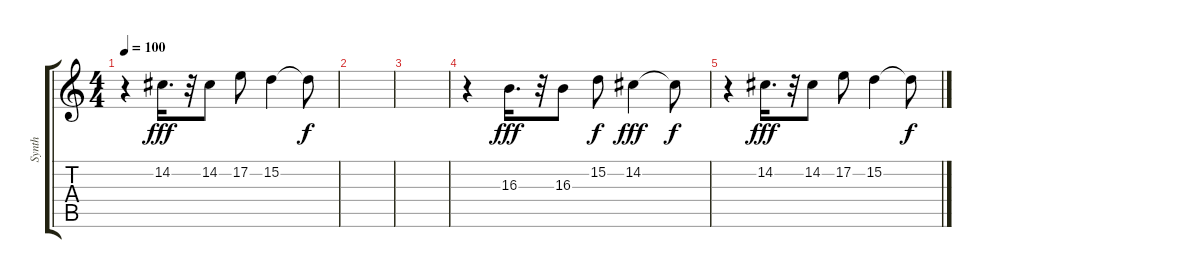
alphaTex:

\track ("Synth" "Synth") {instrument lead2sawtooth}
\staff {score tabs}
\tuning (E4 B3 G3 D3 A2 E2) {hide}
\ts (4 4)
\tempo 100
\clef g2
\ks c
r.4{dy f} 14.2.16{d dy fff} r.32 14.2.8 17.2.8 15.2.4 15.2{t}.8{dy f} |
|
|
r.4 16.3.16{d dy fff} r.32 16.3.8 15.2.8{dy f} 14.2.4{dy fff} 14.2{t}.8{dy f} |
r.4 14.2.16{d dy fff} r.32 14.2.8 17.2.8 15.2.4 15.2{t}.8{dy f}
